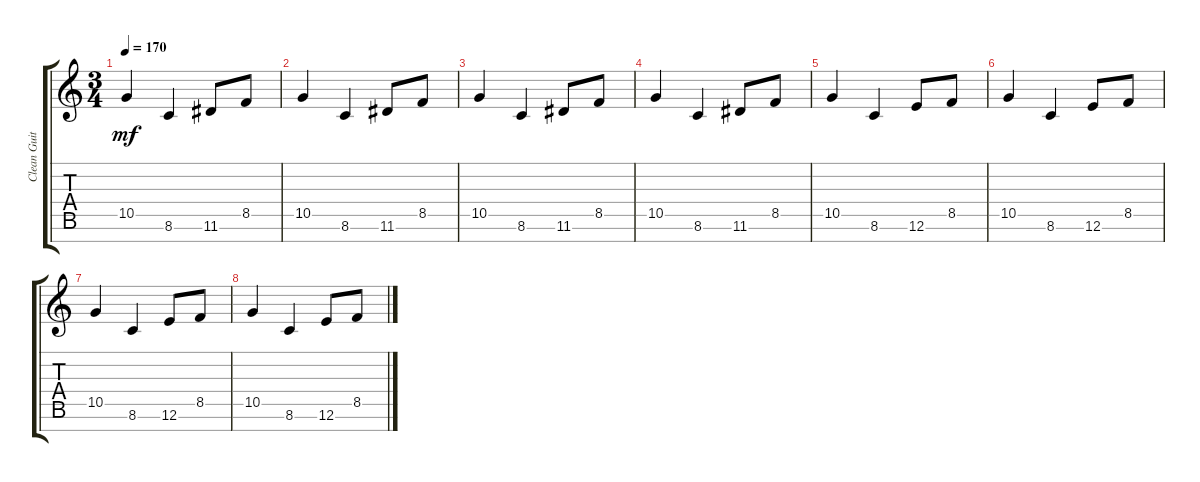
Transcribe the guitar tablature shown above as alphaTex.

\track ("Clean Guitar" "Clean Guit") {instrument electricguitarclean}
\staff {score tabs}
\tuning (E4 B3 G3 D3 A2 E2 B1) {hide}
\ts (3 4)
\tempo 170
\clef g2
\ks c
10.5.4{dy mf instrument electricguitarclean} 8.6.4 11.6.8 8.5.8 |
10.5.4 8.6.4 11.6.8 8.5.8 |
10.5.4 8.6.4 11.6.8 8.5.8 |
10.5.4 8.6.4 11.6.8 8.5.8 |
10.5.4 8.6.4 12.6.8 8.5.8 |
10.5.4 8.6.4 12.6.8 8.5.8 |
10.5.4 8.6.4 12.6.8 8.5.8 |
10.5.4 8.6.4 12.6.8 8.5.8
